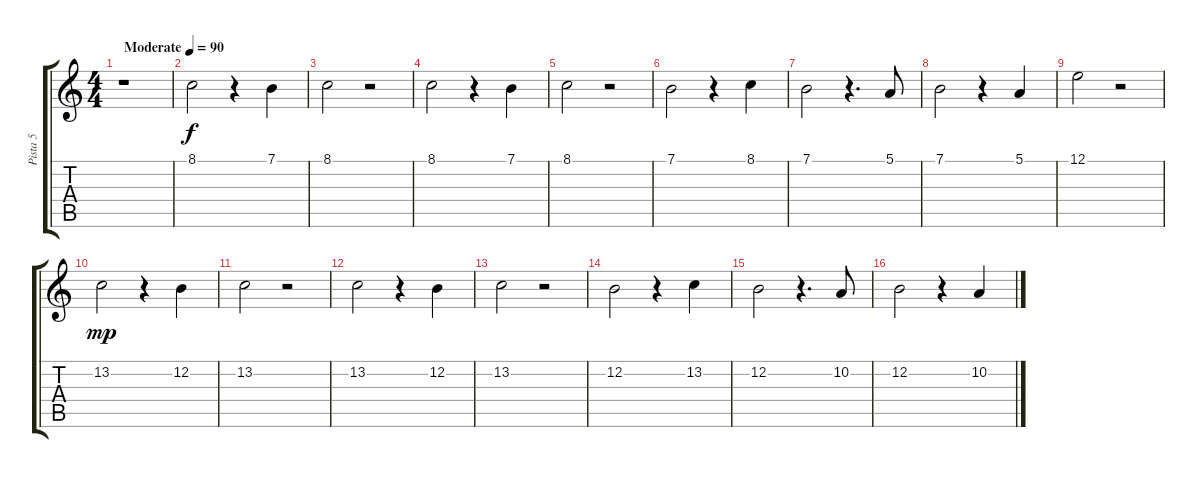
\track ("Pista 5" "Pista 5") {instrument electricgrandpiano}
\staff {score tabs}
\tuning (E4 B3 G3 D3 A2 E2) {hide}
\ts (4 4)
\tempo (90 "Moderate")
\clef g2
\ks c
r.1{dy f instrument electricgrandpiano} |
8.1.2 r.4 7.1.4 |
8.1.2 r.2 |
8.1.2 r.4 7.1.4 |
8.1.2 r.2 |
7.1.2 r.4 8.1.4 |
7.1.2 r.4{d} 5.1.8 |
7.1.2 r.4 5.1.4 |
12.1.2 r.2 |
13.2.2{dy mp} r.4 12.2.4 |
13.2.2 r.2 |
13.2.2 r.4 12.2.4 |
13.2.2 r.2 |
12.2.2 r.4 13.2.4 |
12.2.2 r.4{d} 10.2.8 |
12.2.2 r.4 10.2.4
